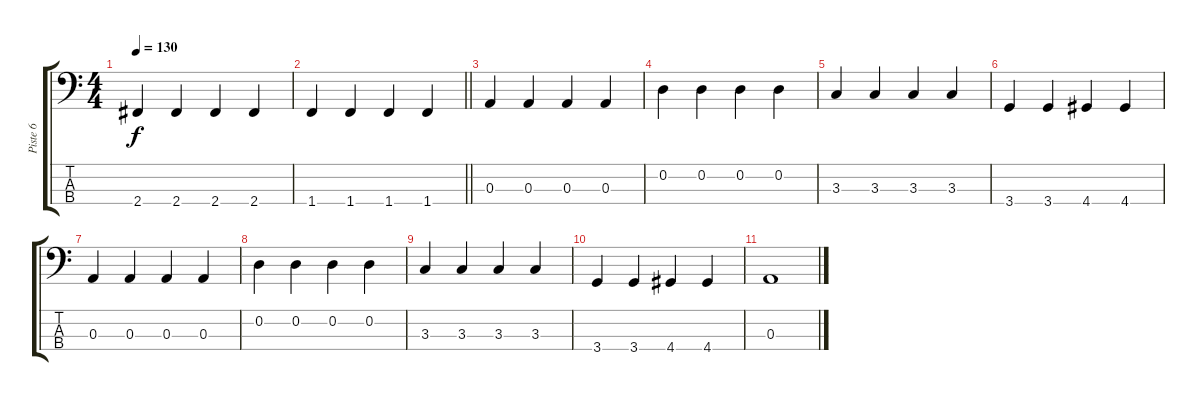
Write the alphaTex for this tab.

\track ("Piste 6" "Piste 6") {instrument electricbassfinger}
\staff {score tabs}
\tuning (G2 D2 A1 E1) {hide}
\ts (4 4)
\tempo 130
\clef f4
\ks c
2.4.4{dy f} 2.4.4 2.4.4 2.4.4 |
\barLineRight lightlight
1.4.4 1.4.4 1.4.4 1.4.4 |
\section ("" "")
0.3.4 0.3.4 0.3.4 0.3.4 |
0.2.4 0.2.4 0.2.4 0.2.4 |
3.3.4 3.3.4 3.3.4 3.3.4 |
3.4.4 3.4.4 4.4.4 4.4.4 |
0.3.4 0.3.4 0.3.4 0.3.4 |
0.2.4 0.2.4 0.2.4 0.2.4 |
3.3.4 3.3.4 3.3.4 3.3.4 |
3.4.4 3.4.4 4.4.4 4.4.4 |
0.3.1
